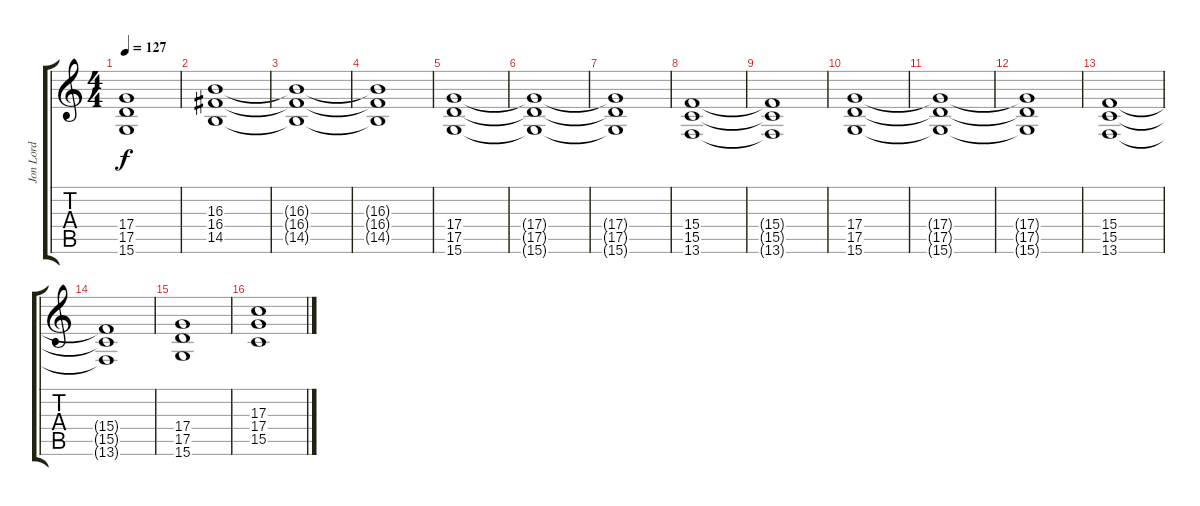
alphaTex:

\track ("Jon Lord" "Jon Lord") {instrument drawbarorgan}
\staff {score tabs}
\tuning (E4 B3 G3 D3 A2 E2) {hide}
\ts (4 4)
\tempo 127
\clef g2
\ks c
(17.4 17.5 15.6).1{dy f} |
(16.3 16.4 14.5).1 |
(16.3{t} 16.4{t} 14.5{t}).1 |
(16.3{t} 16.4{t} 14.5{t}).1 |
(17.4 17.5 15.6).1 |
(17.4{t} 17.5{t} 15.6{t}).1 |
(17.4{t} 17.5{t} 15.6{t}).1 |
(15.4 15.5 13.6).1 |
(15.4{t} 15.5{t} 13.6{t}).1 |
(17.4 17.5 15.6).1 |
(17.4{t} 17.5{t} 15.6{t}).1 |
(17.4{t} 17.5{t} 15.6{t}).1 |
(15.4 15.5 13.6).1 |
(15.4{t} 15.5{t} 13.6{t}).1 |
(17.4 17.5 15.6).1 |
(17.3 17.4 15.5).1
